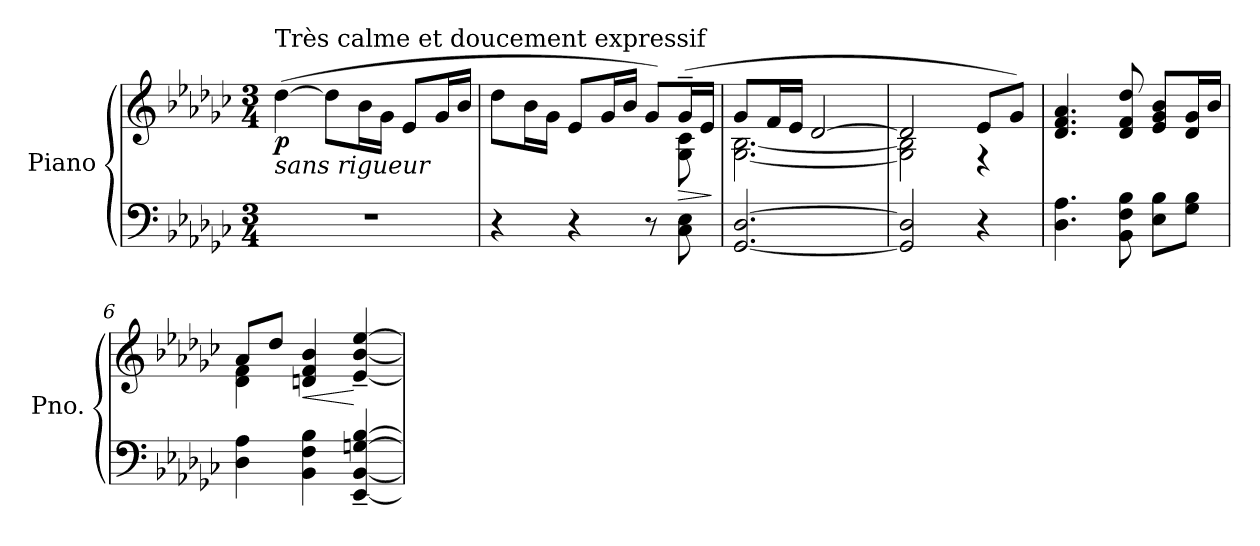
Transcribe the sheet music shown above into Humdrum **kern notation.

**kern	**kern	**dynam
*part1	*part1	*part1
*staff2	*staff1	*staff1/2
*I"Piano	*	*
*I'Pno.	*	*
*clefF4	*clefG2	*
*k[b-e-a-d-g-c-]	*k[b-e-a-d-g-c-]	*
*M3/4	*M3/4	*
=1	=1	=1
!	!LO:TX:b:i:t=sans rigueur	!
!	!LO:TX:a:t=Très calme et doucement expressif	!
!	!	!LO:DY:b
2.r	(>[4dd-\	p
.	8dd-\L]	.
.	16b-\L	.
.	16g-\JJ	.
.	8e-/L	.
.	16g-/L	.
.	16b-/JJ	.
=2	=2	=2
*	*^	*
4r	8dd-\L	8ryy	.
*	*v	*v	*
.	16b-\L	.
.	16g-\JJ	.
4r	8e-/L	.
.	16g-/L	.
.	16b-/JJ	.
8r	8g-/L)	.
!	!	!LO:HP:b
*	*^	*
8C-\ 8E-\	(>16g-~/L	8G-\ 8c-\	>
.	16e-/JJ	.	.
*	*v	*v	*
.	.	]
=3	=3	=3
*	*^	*
[2.GG-/ [2.D-/	8g-/L	[2.G-\ [2.B-\	.
.	16f/L	.	.
.	16e-/JJ	.	.
.	[2d-/	.	.
=4	=4	=4	=4
2GG-/] 2D-/]	2d-/]	2G-\] 2B-\]	.
4r	8e-/L	4r	.
.	8g-/J)	.	.
*	*v	*v	*
=5	=5	=5
4.D-\ 4.A-\	4.d-/ 4.f/ 4.a-/	.
8BB-\ 8F\ 8B-\	8d-/ 8f/ 8dd-/	.
8E-\ 8B-\L	8e-/ 8g-/ 8b-/L	.
8G-\ 8B-\J	16d-/ 16g-/L	.
.	16b-/JJ	.
!!LO:LB:g=z
=6	=6	=6
*	*^	*
4D-\ 4A-\	8a-/L	4d-\ 4f\	.
.	8dd-/J	.	.
!	!	!	!LO:HP:b
4BB-\ 4F\ 4B-\	4dn/ 4f/ 4b-/	2ryy	<
[4EE-/~ [4BB-/~ [4Gn/~ [4B-/~	[4e-/~< [4b-/~< [4ee-/~<	.	[
*	*v	*v	*
=	=	=
*-	*-	*-
